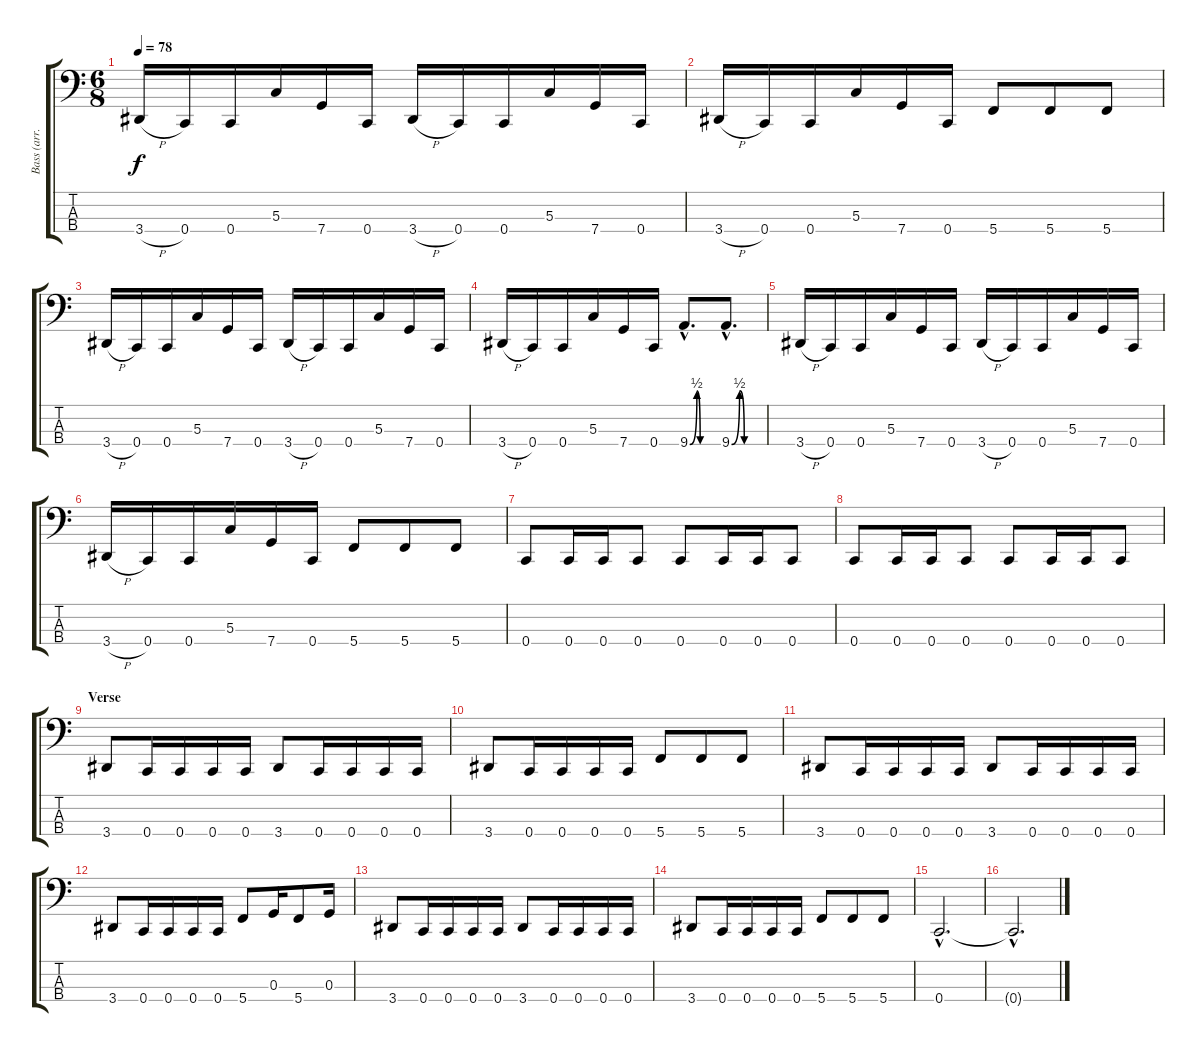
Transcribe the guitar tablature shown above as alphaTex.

\track ("Bass (arr. 4 string)" "Bass (arr.") {instrument electricbassfinger}
\staff {score tabs}
\tuning (F2 C2 G1 C1) {hide}
\ts (6 8)
\tempo 78
\clef f4
\ks c
3.4{h}.16{dy f} 0.4.16 0.4.16 5.3.16 7.4.16 0.4.16 3.4{h}.16 0.4.16 0.4.16 5.3.16 7.4.16 0.4.16 |
3.4{h}.16 0.4.16 0.4.16 5.3.16 7.4.16 0.4.16 5.4.8 5.4.8 5.4.8 |
3.4{h}.16 0.4.16 0.4.16 5.3.16 7.4.16 0.4.16 3.4{h}.16 0.4.16 0.4.16 5.3.16 7.4.16 0.4.16 |
3.4{h}.16 0.4.16 0.4.16 5.3.16 7.4.16 0.4.16 9.4{be (custom 0 0 15 2 22 0 45 0 60 0) hac}.8{d} 9.4{be (custom 0 0 15 2 24 0 45 0 60 0) hac}.8{d} |
3.4{h}.16 0.4.16 0.4.16 5.3.16 7.4.16 0.4.16 3.4{h}.16 0.4.16 0.4.16 5.3.16 7.4.16 0.4.16 |
3.4{h}.16 0.4.16 0.4.16 5.3.16 7.4.16 0.4.16 5.4.8 5.4.8 5.4.8 |
0.4.8 0.4.16 0.4.16 0.4.8 0.4.8 0.4.16 0.4.16 0.4.8 |
0.4.8 0.4.16 0.4.16 0.4.8 0.4.8 0.4.16 0.4.16 0.4.8 |
\section ("" "Verse")
3.4.8 0.4.16 0.4.16 0.4.16 0.4.16 3.4.8 0.4.16 0.4.16 0.4.16 0.4.16 |
3.4.8 0.4.16 0.4.16 0.4.16 0.4.16 5.4.8 5.4.8 5.4.8 |
3.4.8 0.4.16 0.4.16 0.4.16 0.4.16 3.4.8 0.4.16 0.4.16 0.4.16 0.4.16 |
3.4.8 0.4.16 0.4.16 0.4.16 0.4.16 5.4.8 0.3.16 5.4.8 0.3.16 |
3.4.8 0.4.16 0.4.16 0.4.16 0.4.16 3.4.8 0.4.16 0.4.16 0.4.16 0.4.16 |
3.4.8 0.4.16 0.4.16 0.4.16 0.4.16 5.4.8 5.4.8 5.4.8 |
0.4{hac}.2{d} |
0.4{hac t}.2{d}
